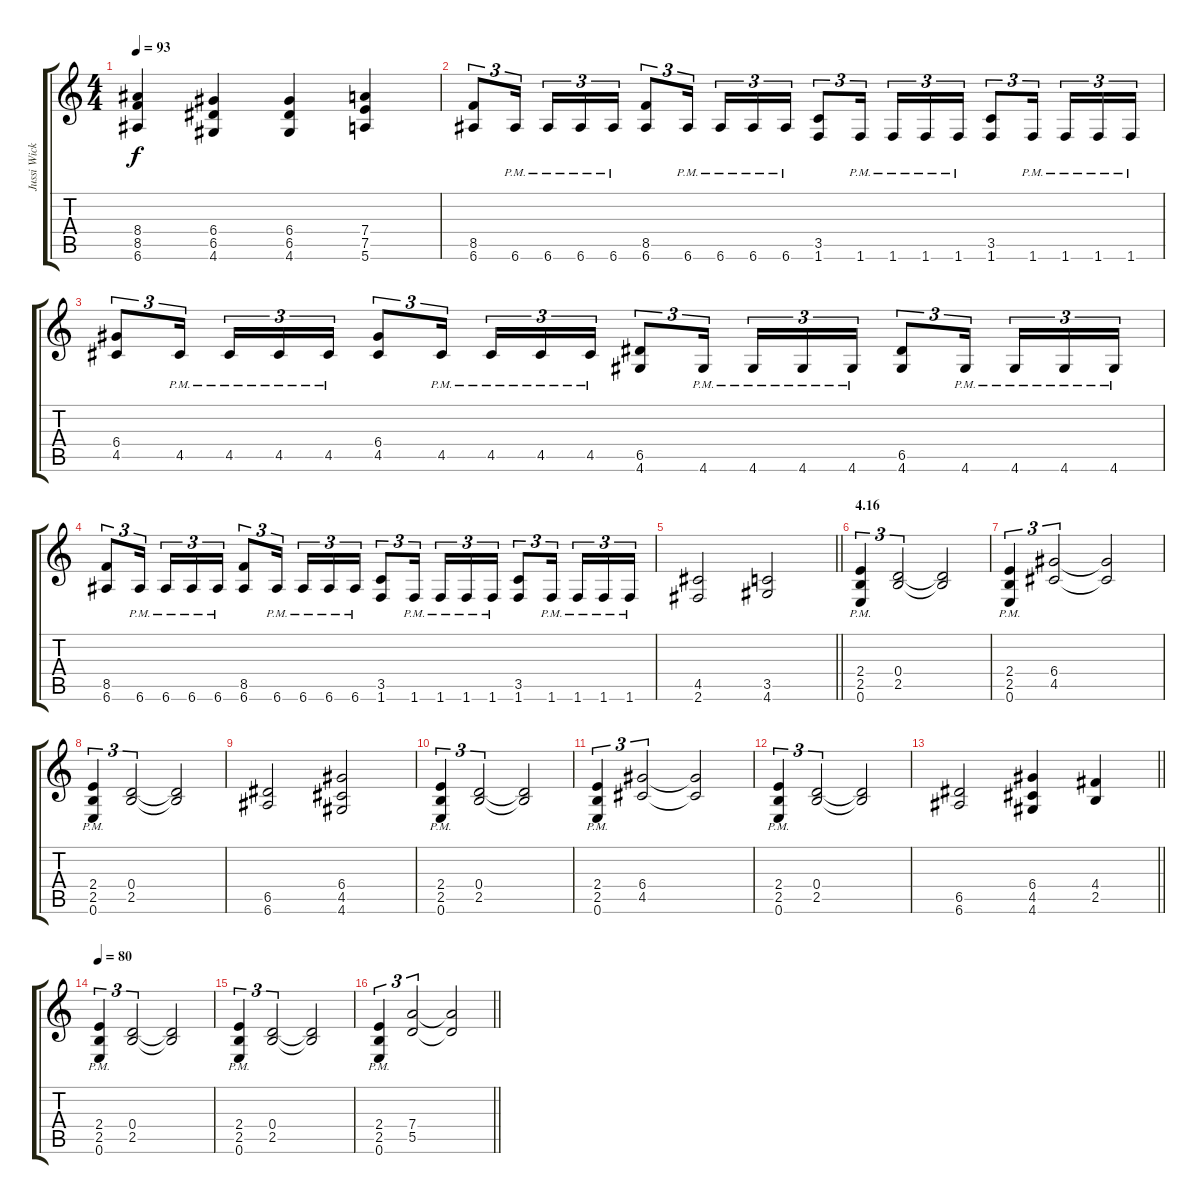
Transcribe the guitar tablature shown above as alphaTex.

\track ("Jussi Wickström" "Jussi Wick") {instrument distortionguitar}
\staff {score tabs}
\tuning (E4 B3 G3 D3 A2 E2) {hide}
\ts (4 4)
\tempo 93
\clef g2
\ks c
(8.4 8.5 6.6).4{dy f} (6.4 6.5 4.6).4 (6.4 6.5 4.6).4 (7.4 7.5 5.6).4 |
(8.5 6.6).8{tu (3 2)} 6.6{pm}.16{tu (3 2)} 6.6{pm}.16{tu (3 2)} 6.6{pm}.16{tu (3 2)} 6.6{pm}.16{tu (3 2)} (8.5 6.6).8{tu (3 2)} 6.6{pm}.16{tu (3 2)} 6.6{pm}.16{tu (3 2)} 6.6{pm}.16{tu (3 2)} 6.6{pm}.16{tu (3 2)} (3.5 1.6).8{tu (3 2)} 1.6{pm}.16{tu (3 2)} 1.6{pm}.16{tu (3 2)} 1.6{pm}.16{tu (3 2)} 1.6{pm}.16{tu (3 2)} (3.5 1.6).8{tu (3 2)} 1.6{pm}.16{tu (3 2)} 1.6{pm}.16{tu (3 2)} 1.6{pm}.16{tu (3 2)} 1.6{pm}.16{tu (3 2)} |
(6.4 4.5).8{tu (3 2)} 4.5{pm}.16{tu (3 2)} 4.5{pm}.16{tu (3 2)} 4.5{pm}.16{tu (3 2)} 4.5{pm}.16{tu (3 2)} (6.4 4.5).8{tu (3 2)} 4.5{pm}.16{tu (3 2)} 4.5{pm}.16{tu (3 2)} 4.5{pm}.16{tu (3 2)} 4.5{pm}.16{tu (3 2)} (6.5 4.6).8{tu (3 2)} 4.6{pm}.16{tu (3 2)} 4.6{pm}.16{tu (3 2)} 4.6{pm}.16{tu (3 2)} 4.6{pm}.16{tu (3 2)} (6.5 4.6).8{tu (3 2)} 4.6{pm}.16{tu (3 2)} 4.6{pm}.16{tu (3 2)} 4.6{pm}.16{tu (3 2)} 4.6{pm}.16{tu (3 2)} |
(8.5 6.6).8{tu (3 2)} 6.6{pm}.16{tu (3 2)} 6.6{pm}.16{tu (3 2)} 6.6{pm}.16{tu (3 2)} 6.6{pm}.16{tu (3 2)} (8.5 6.6).8{tu (3 2)} 6.6{pm}.16{tu (3 2)} 6.6{pm}.16{tu (3 2)} 6.6{pm}.16{tu (3 2)} 6.6{pm}.16{tu (3 2)} (3.5 1.6).8{tu (3 2)} 1.6{pm}.16{tu (3 2)} 1.6{pm}.16{tu (3 2)} 1.6{pm}.16{tu (3 2)} 1.6{pm}.16{tu (3 2)} (3.5 1.6).8{tu (3 2)} 1.6{pm}.16{tu (3 2)} 1.6{pm}.16{tu (3 2)} 1.6{pm}.16{tu (3 2)} 1.6{pm}.16{tu (3 2)} |
\barLineRight lightlight
(4.5 2.6).2 (3.5 4.6).2 |
\section ("" "4.16")
(2.4{pm} 2.5{pm} 0.6{pm}).4{tu (3 2)} (0.4 2.5).2{tu (3 2)} (0.4{t} 2.5{t}).2 |
(2.4{pm} 2.5{pm} 0.6{pm}).4{tu (3 2)} (6.4 4.5).2{tu (3 2)} (6.4{t} 4.5{t}).2 |
(2.4{pm} 2.5{pm} 0.6{pm}).4{tu (3 2)} (0.4 2.5).2{tu (3 2)} (0.4{t} 2.5{t}).2 |
(6.5 6.6).2 (6.4 4.5 4.6).2 |
(2.4{pm} 2.5{pm} 0.6{pm}).4{tu (3 2)} (0.4 2.5).2{tu (3 2)} (0.4{t} 2.5{t}).2 |
(2.4{pm} 2.5{pm} 0.6{pm}).4{tu (3 2)} (6.4 4.5).2{tu (3 2)} (6.4{t} 4.5{t}).2 |
(2.4{pm} 2.5{pm} 0.6{pm}).4{tu (3 2)} (0.4 2.5).2{tu (3 2)} (0.4{t} 2.5{t}).2 |
\barLineRight lightlight
(6.5 6.6).2 (6.4 4.5 4.6).4 (4.4 2.5).4 |
\tempo 80
(2.4{pm} 2.5{pm} 0.6{pm}).4{tu (3 2)} (0.4 2.5).2{tu (3 2)} (0.4{t} 2.5{t}).2 |
(2.4{pm} 2.5{pm} 0.6{pm}).4{tu (3 2)} (0.4 2.5).2{tu (3 2)} (0.4{t} 2.5{t}).2 |
\barLineRight lightlight
(2.4{pm} 2.5{pm} 0.6{pm}).4{tu (3 2)} (7.4 5.5).2{tu (3 2)} (7.4{t} 5.5{t}).2
